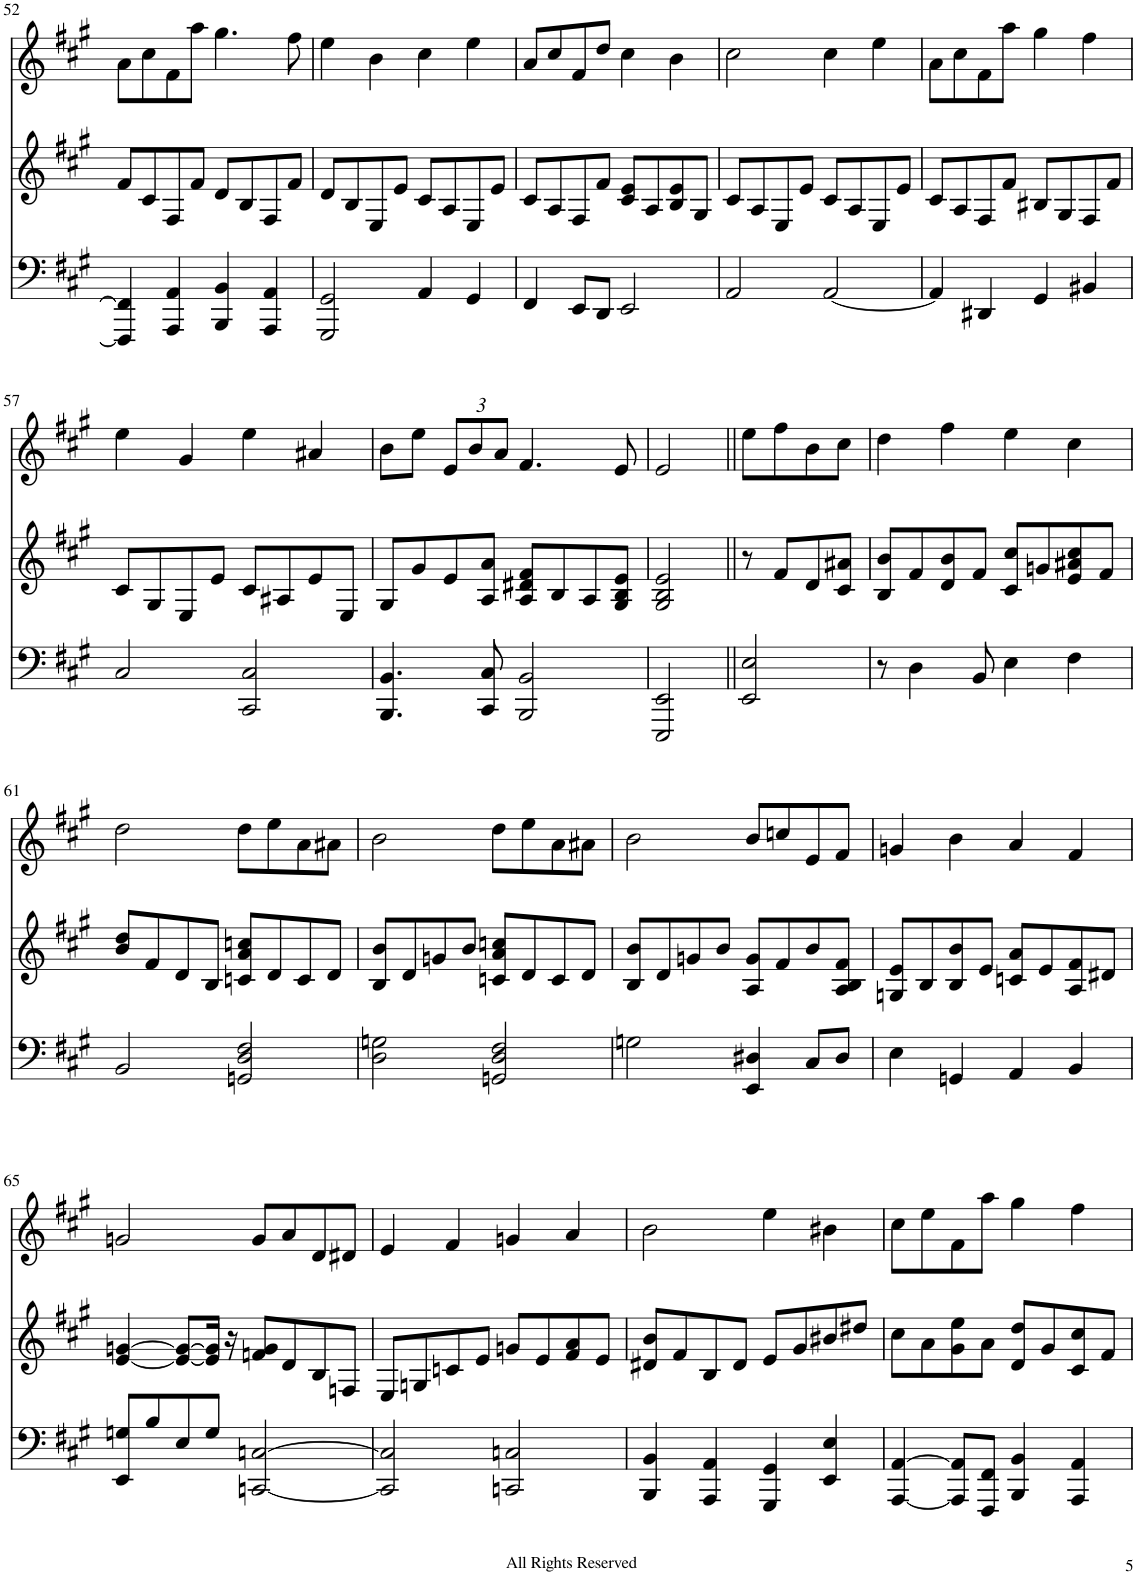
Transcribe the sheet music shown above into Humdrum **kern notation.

**kern	**kern	**kern
*part3	*part2	*part1
*staff3	*staff2	*staff1
*I"Staff-2	*I"Staff-1	*I"Staff
!!LO:PB:g=z
*clefF4	*clefG2	*clefG2
*k[f#c#g#]	*k[f#c#g#]	*k[f#c#g#]
*M4/4	*M4/4	*M4/4
=52	=52	=52
4FFF#/] 4FF#/]	8f#/L	8a\L
.	8c#/	8cc#\
4AAA/ 4AA/	8F#/	8f#\
.	8f#/J	8aa\J
4BBB/ 4BB/	8d/L	4.gg#\
.	8B/	.
4AAA/ 4AA/	8F#/	.
.	8f#/J	8ff#\
=53	=53	=53
2GGG#/ 2GG#/	8d/L	4ee\
.	8B/	.
.	8E/	4b\
.	8e/J	.
4AA/	8c#/L	4cc#\
.	8A/	.
4GG#/	8E/	4ee\
.	8e/J	.
=54	=54	=54
4FF#/	8c#/L	8a/L
.	8A/	8cc#/
8EE/L	8F#/	8f#/
8DD/J	8f#/J	8dd/J
2EE/	8c#/ 8e/L	4cc#\
.	8A/	.
.	8B/ 8e/	4b\
.	8G#/J	.
=55	=55	=55
2AA/	8c#/L	2cc#\
.	8A/	.
.	8E/	.
.	8e/J	.
[2AA/	8c#/L	4cc#\
.	8A/	.
.	8E/	4ee\
.	8e/J	.
=56	=56	=56
4AA/]	8c#/L	8a\L
.	8A/	8cc#\
4DD#X/	8F#/	8f#\
.	8f#/J	8aa\J
4GG#/	8B#X/L	4gg#\
.	8G#/	.
4BB#X/	8F#/	4ff#\
.	8f#/J	.
!!LO:LB:g=z
=57	=57	=57
2C#/	8c#/L	4ee\
.	8G#/	.
.	8E/	4g#/
.	8e/J	.
2CC#/ 2C#/	8c#/L	4ee\
.	8A#X/	.
.	8e/	4a#X/
.	8E/J	.
=58	=58	=58
4.BBB/ 4.BB/	8G#/L	8b\L
.	8g#/	8ee\J
*	*	*Xbrackettup
.	8e/	12e/L
.	.	12b/
8CC#/ 8C#/	8A/ 8a/J	.
.	.	12a/J
2BBB/ 2BB/	8A/ 8d#X/ 8f#/L	4.f#/
.	8B/	.
.	8A/	.
.	8G#/ 8B/ 8e/J	8e/
=59	=59	=59
2EEE/ 2EE/	2G#/ 2B/ 2e/	2e/
2EE/ 2E/	8r	8ee\L
.	8f#/L	8ff#\
.	8d/	8b\
.	8c#/ 8a#X/J	8cc#\J
=60	=60	=60
8r	8B/ 8b/L	4dd\
4D\	8f#/	.
.	8d/ 8b/	4ff#\
8BB/	8f#/J	.
4E\	8c#/ 8cc#/L	4ee\
.	8gn/	.
4F#\	8e/ 8a#X/ 8cc#/	4cc#\
.	8f#/J	.
!!LO:LB:g=z
=61	=61	=61
2BB/	8b/ 8dd/L	2dd\
.	8f#/	.
.	8d/	.
.	8B/J	.
2GGn/ 2D/ 2F#/	8cn/ 8a/ 8ccn/L	8dd\L
.	8d/	8ee\
.	8c/	8a\
.	8d/J	8a#X\J
=62	=62	=62
2D\ 2Gn\	8B/ 8b/L	2b\
.	8d/	.
.	8gn/	.
.	8b/J	.
2GGn/ 2D/ 2F#/	8cn/ 8a/ 8ccn/L	8dd\L
.	8d/	8ee\
.	8c/	8a\
.	8d/J	8a#X\J
=63	=63	=63
2Gn\	8B/ 8b/L	2b\
.	8d/	.
.	8gn/	.
.	8b/J	.
4EE/ 4D#X/	8A/ 8g/L	8b/L
.	8f#/	8ccn/
8C#/L	8b/	8e/
8D#/J	8A/ 8B/ 8f#/J	8f#/J
=64	=64	=64
4E\	8Gn/ 8e/L	4gn/
.	8B/	.
4GGn/	8B/ 8b/	4b\
.	8e/J	.
4AA/	8cn/ 8a/L	4a/
.	8e/	.
4BB/	8A/ 8f#/	4f#/
.	8d#X/J	.
!!LO:LB:g=z
=65	=65	=65
8EE/ 8Gn/L	[4e/ [4gn/	2gn/
8B/	.	.
8E/	8e/_ 8g/_L	.
8G/J	16e/] 16g/]Jk	.
.	16r	.
[2CCn/ [2Cn/	8fn/ 8g/L	8g/L
.	8d/	8a/
.	8B/	8d/
.	8Fn/J	8d#X/J
=66	=66	=66
2CC/] 2C/]	8E/L	4e/
.	8Gn/	.
.	8cn/	4f#/
.	8e/J	.
2CCn/ 2Cn/	8gn/L	4gn/
.	8e/	.
.	8f#/ 8a/	4a/
.	8e/J	.
=67	=67	=67
4BBB/ 4BB/	8d#X/ 8b/L	2b\
.	8f#/	.
4AAA/ 4AA/	8B/	.
.	8d#/J	.
4GGG#/ 4GG#/	8e/L	4ee\
.	8g#/	.
4EE/ 4E/	8b#X/	4b#X\
.	8dd#X/J	.
=68	=68	=68
[4AAA/ [4AA/	8cc#\L	8cc#\L
.	8a\	8ee\
8AAA/] 8AA/]L	8g#\ 8ee\	8f#\
8FFF#/ 8FF#/J	8a\J	8aa\J
4BBB/ 4BB/	8d/ 8dd/L	4gg#\
.	8g#/	.
4AAA/ 4AA/	8c#/ 8cc#/	4ff#\
.	8f#/J	.
=	=	=
*-	*-	*-
